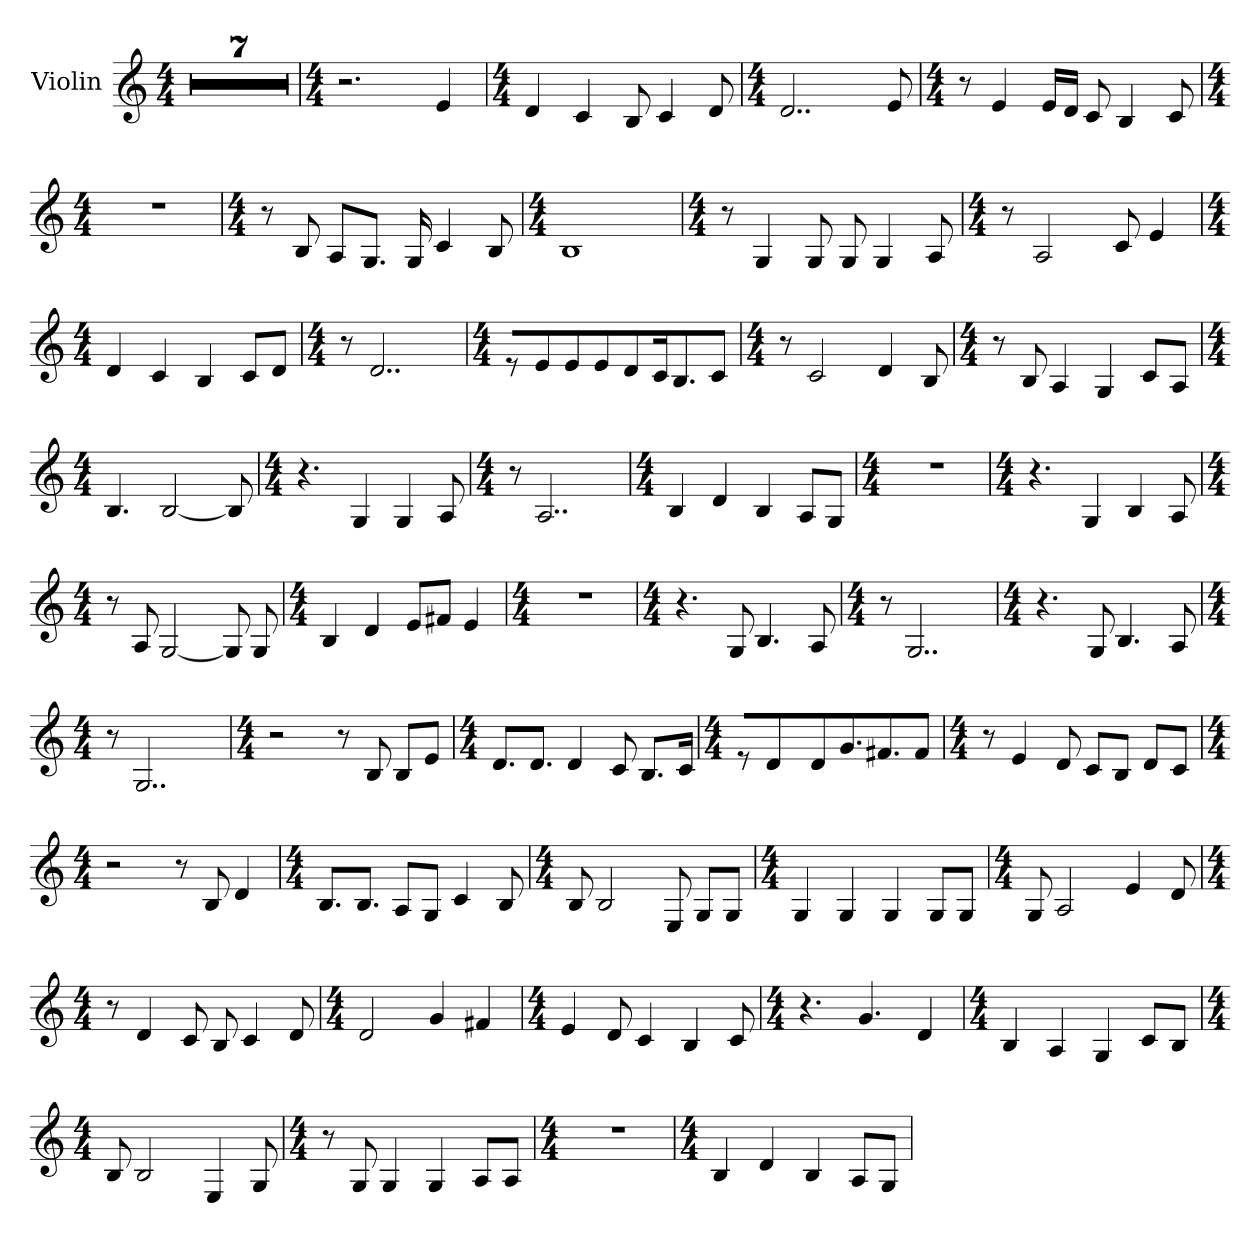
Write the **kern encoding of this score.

**kern
*part1
*staff1
*I"Violin
*I'Vln
*M4/4
=
1r
=
*M4/4
1r
=
*M4/4
1r
=
*M4/4
1r
=
*M4/4
1r
=
*M4/4
1r
=
*M4/4
1r
=
*M4/4
2.r
4e
=
*M4/4
4d
4c
8B
4c
8d
=
*M4/4
2..d
8e
=
*M4/4
8r
4e
16eLL
16dJJ
8c
4B
8c
=
*M4/4
1r
=
*M4/4
8r
8B
8AL
8.GJ
16G
4c
8B
=
*M4/4
1B
=
*M4/4
8r
4G
8G
8G
4G
8A
=
*M4/4
8r
2A
8c
4e
=
*M4/4
4d
4c
4B
8cL
8dJ
=
*M4/4
8r
2..d
=
*M4/4
8r
8e
8eL
8eJ
8dL
16cK
8.BJ
8cJ
=
*M4/4
8r
2c
4d
8B
=
*M4/4
8r
8B
4A
4G
8cL
8AJ
=
*M4/4
4.B
[2B
8B]
=
*M4/4
4.r
4G
4G
8A
=
*M4/4
8r
2..A
=
*M4/4
4B
4d
4B
8AL
8GJ
=
*M4/4
1r
=
*M4/4
4.r
4G
4B
8A
=
*M4/4
8r
8A
[2G
8G]
8G
=
*M4/4
4B
4d
8eL
8f#XJ
4e
=
*M4/4
1r
=
*M4/4
4.r
8G
4.B
8A
=
*M4/4
8r
2..G
=
*M4/4
4.r
8G
4.B
8A
=
*M4/4
8r
2..G
=
*M4/4
2r
8r
8B
8BL
8eJ
=
*M4/4
8.dL
8.dJ
4d
8c
8.BL
16cJk
=
*M4/4
8r
4d
8d
8.gL
8.f#XJ
8f#J
=
*M4/4
8r
4e
8d
8cL
8BJ
8dL
8cJ
=
*M4/4
2r
8r
8B
4d
=
*M4/4
8.BL
8.BJ
8AL
8GJ
4c
8B
=
*M4/4
8B
2B
8E
8GL
8GJ
=
*M4/4
4G
4G
4G
8GL
8GJ
=
*M4/4
8G
2A
4e
8d
=
*M4/4
8r
4d
8c
8B
4c
8d
=
*M4/4
2d
4g
4f#X
=
*M4/4
4e
8d
4c
4B
8c
=
*M4/4
4.r
4.g
4d
=
*M4/4
4B
4A
4G
8cL
8BJ
=
*M4/4
8B
2B
4E
8G
=
*M4/4
8r
8G
4G
4G
8AL
8AJ
=
*M4/4
1r
=
*M4/4
4B
4d
4B
8AL
8GJ
=
*-
